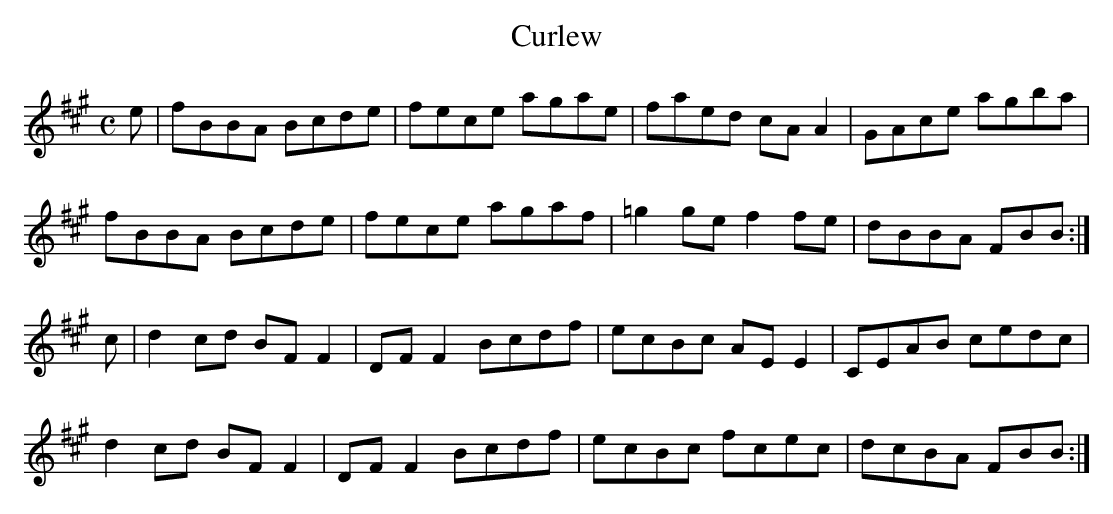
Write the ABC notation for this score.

X:1
T:Curlew
M:C
L:1/8
K:B Dorian
e|fBBA Bcde|fece agae|faed cAA2|GAce agba|!
fBBA Bcde|fece agaf|=g2ge f2fe|dBBA FBB:|!
c|d2cd BFF2|DFF2 Bcdf|ecBc AEE2|CEAB cedc|!
d2cd BFF2|DFF2 Bcdf|ecBc fcec|dcBA FBB:|!
